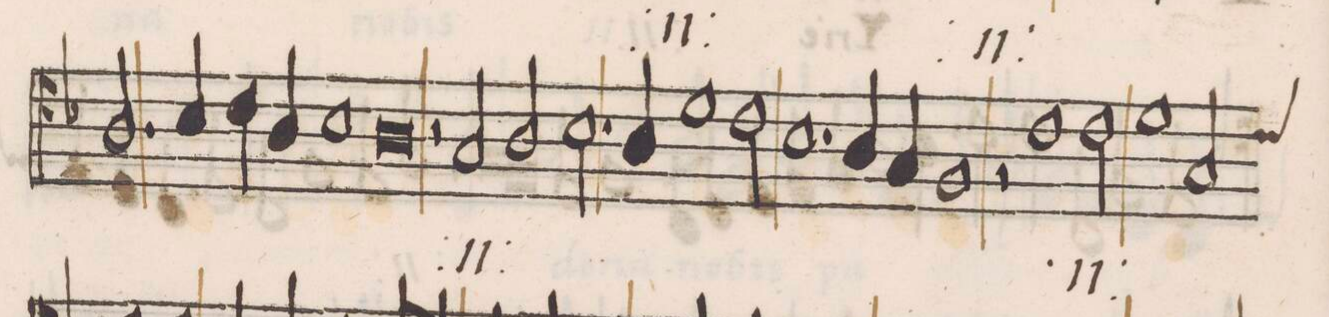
**kern	**text
*I"ALTVS	*
*clefC4	*
*k[b-]	*
*met(C|)	*
*M2/1	*
2.A/	.
4B-/	.
4c\	.
4A/	.
=40-	=40-
1B-	.
0A	.
=41-	=41-
2r	.
*	*ij
2G/	Chri-
=42-	=42-
2A/	.
2.B-\	.
4A/	.
1d\	-ſte
=43-	=43-
2c\	.
1.B-	.
=44-	=44-
4A/	.
4G/	.
1F	.
=45-	=45-
2r	.
1c	Chri-
2c\	-ſte
*	*Xij
=46-	=46-
1d	.
*custos:c	*
2G/	.
*-	*-
